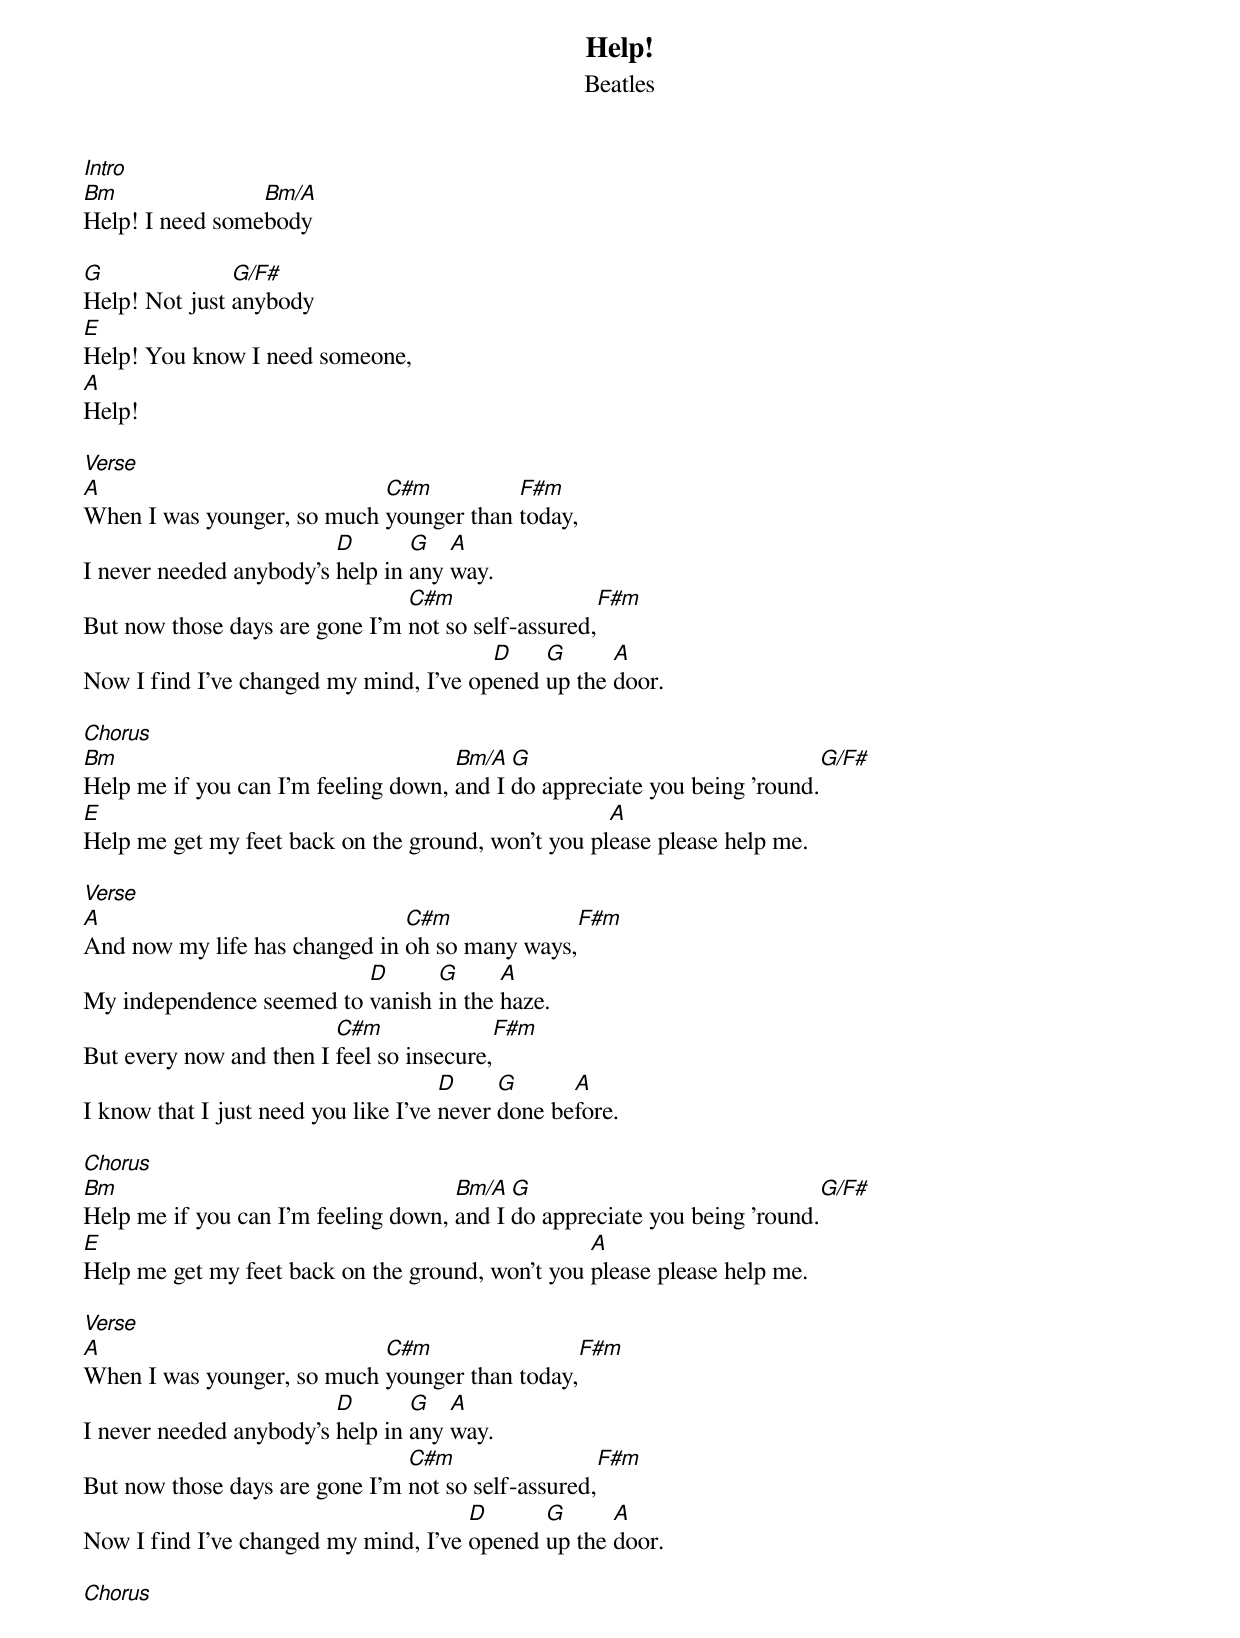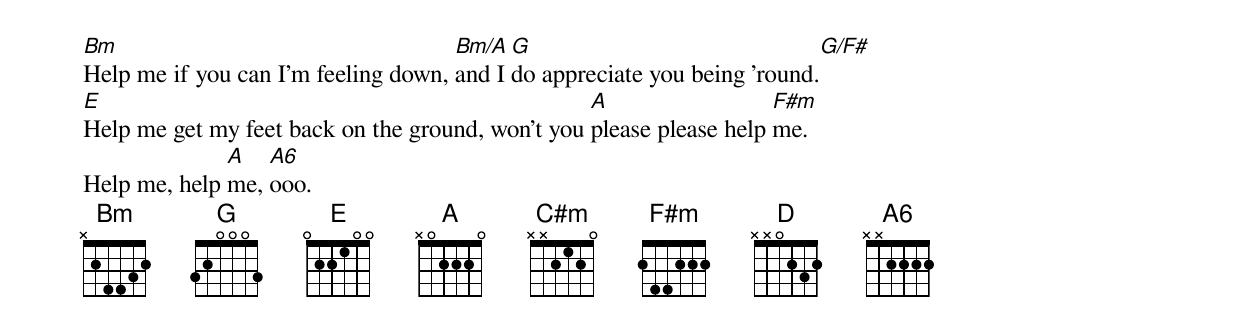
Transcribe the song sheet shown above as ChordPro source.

{title:Help!}
{subtitle:Beatles}
[Intro]
[Bm]Help! I need some[Bm/A]body

[G]Help! Not just [G/F#]anybody
[E]Help! You know I need someone,
[A]Help!

[Verse]
[A]When I was younger, so much [C#m]younger than [F#m]today,
I never needed anybody's [D]help in [G]any [A]way.
But now those days are gone I'm [C#m]not so self-assured,[F#m]
Now I find I've changed my mind, I've op[D]ened [G]up the [A]door.

[Chorus]
[Bm]Help me if you can I'm feeling down, [Bm/A]and I [G]do appreciate you being 'round.[G/F#]
[E]Help me get my feet back on the ground, won't you pl[A]ease please help me.

[Verse]
[A]And now my life has changed in [C#m]oh so many ways,[F#m]
My independence seemed to [D]vanish [G]in the [A]haze.
But every now and then I [C#m]feel so insecure,[F#m]
I know that I just need you like I've [D]never [G]done be[A]fore.

[Chorus]
[Bm]Help me if you can I'm feeling down, [Bm/A]and I [G]do appreciate you being 'round.[G/F#]
[E]Help me get my feet back on the ground, won't you [A]please please help me.

[Verse]
[A]When I was younger, so much [C#m]younger than today,[F#m]
I never needed anybody's [D]help in [G]any [A]way.
But now those days are gone I'm [C#m]not so self-assured,[F#m]
Now I find I've changed my mind, I've [D]opened [G]up the [A]door.

[Chorus]
[Bm]Help me if you can I'm feeling down, [Bm/A]and I [G]do appreciate you being 'round.[G/F#]
[E]Help me get my feet back on the ground, won't you [A]please please help [F#m]me.
Help me, help [A]me, [A6]ooo.
